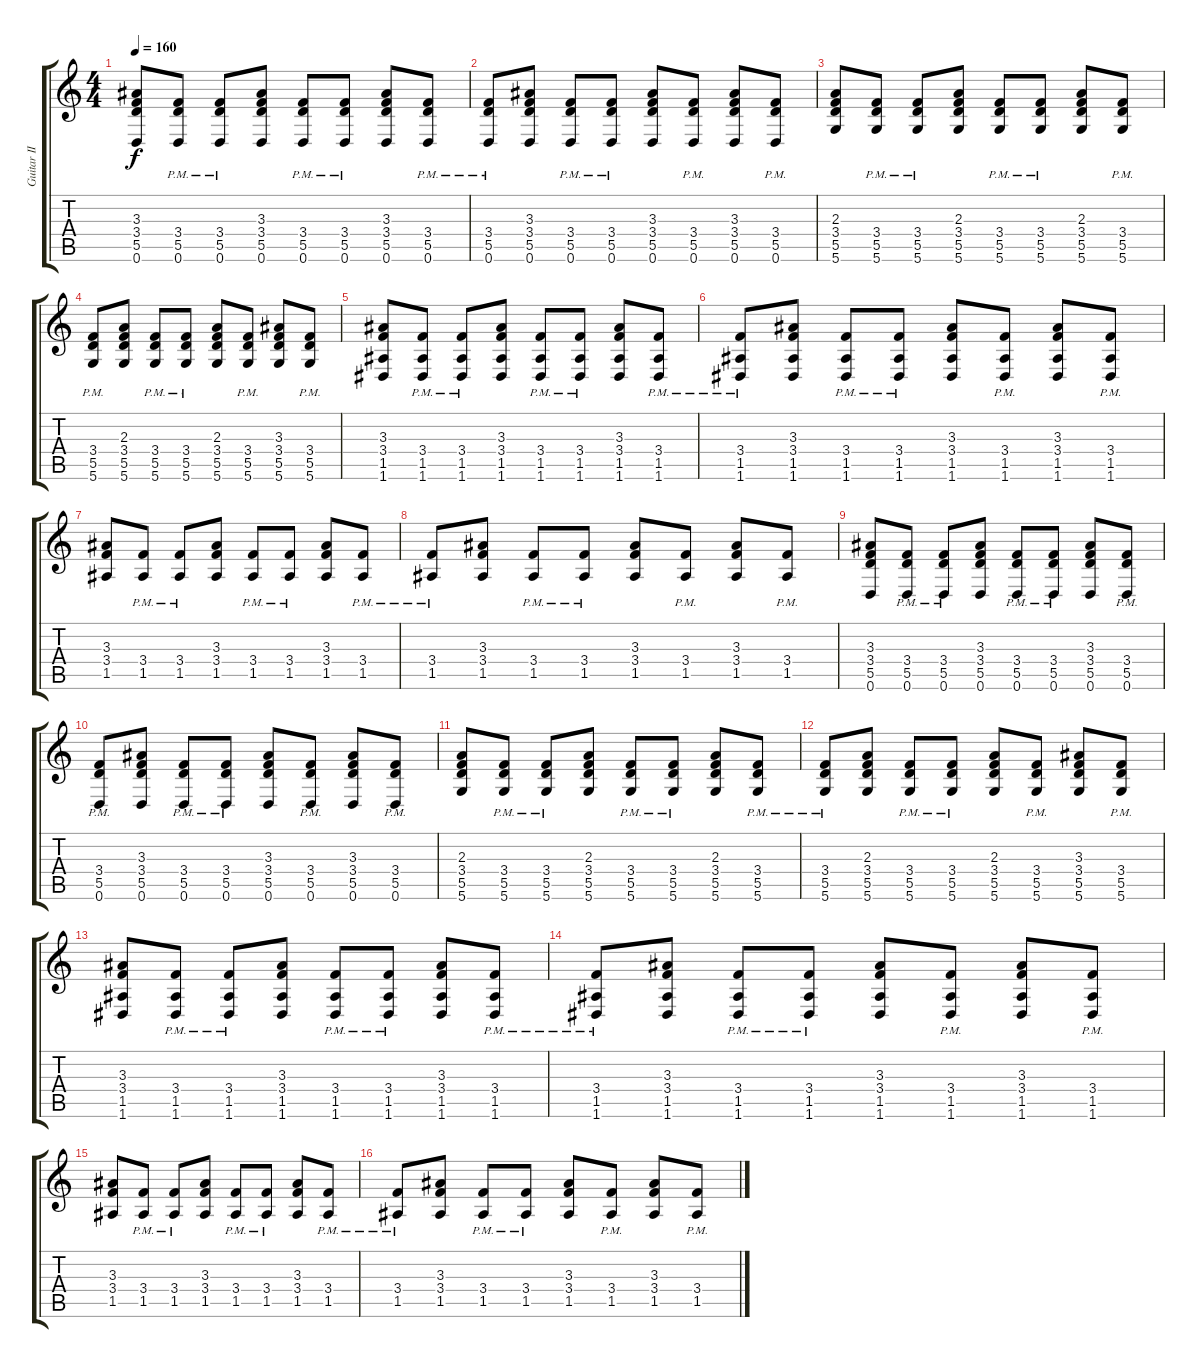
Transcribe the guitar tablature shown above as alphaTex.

\track ("Guitar II" "Guitar II") {instrument distortionguitar}
\staff {score tabs}
\tuning (E4 B3 G3 D3 A2 D2) {hide}
\ts (4 4)
\tempo 160
\clef g2
\ks c
(3.3 3.4 5.5 0.6).8{dy f} (3.4{pm} 5.5{pm} 0.6{pm}).8 (3.4{pm} 5.5{pm} 0.6{pm}).8 (3.3 3.4 5.5 0.6).8 (3.4{pm} 5.5{pm} 0.6{pm}).8 (3.4{pm} 5.5{pm} 0.6{pm}).8 (3.3 3.4 5.5 0.6).8 (3.4{pm} 5.5{pm} 0.6{pm}).8 |
(3.4{pm} 5.5{pm} 0.6{pm}).8 (3.3 3.4 5.5 0.6).8 (3.4{pm} 5.5{pm} 0.6{pm}).8 (3.4{pm} 5.5{pm} 0.6{pm}).8 (3.3 3.4 5.5 0.6).8 (3.4{pm} 5.5{pm} 0.6{pm}).8 (3.3 3.4 5.5 0.6).8 (3.4{pm} 5.5{pm} 0.6{pm}).8 |
(2.3 3.4 5.5 5.6).8 (3.4{pm} 5.5{pm} 5.6{pm}).8 (3.4{pm} 5.5{pm} 5.6{pm}).8 (2.3 3.4 5.5 5.6).8 (3.4{pm} 5.5{pm} 5.6{pm}).8 (3.4{pm} 5.5{pm} 5.6{pm}).8 (2.3 3.4 5.5 5.6).8 (3.4{pm} 5.5{pm} 5.6{pm}).8 |
(3.4{pm} 5.5{pm} 5.6{pm}).8 (2.3 3.4 5.5 5.6).8 (3.4{pm} 5.5{pm} 5.6{pm}).8 (3.4{pm} 5.5{pm} 5.6{pm}).8 (2.3 3.4 5.5 5.6).8 (3.4{pm} 5.5{pm} 5.6{pm}).8 (3.3 3.4 5.5 5.6).8 (3.4{pm} 5.5{pm} 5.6{pm}).8 |
(3.3 3.4 1.5 1.6).8 (3.4{pm} 1.5{pm} 1.6{pm}).8 (3.4{pm} 1.5{pm} 1.6{pm}).8 (3.3 3.4 1.5 1.6).8 (3.4{pm} 1.5{pm} 1.6{pm}).8 (3.4{pm} 1.5{pm} 1.6{pm}).8 (3.3 3.4 1.5 1.6).8 (3.4{pm} 1.5{pm} 1.6{pm}).8 |
(3.4{pm} 1.5{pm} 1.6{pm}).8 (3.3 3.4 1.5 1.6).8 (3.4{pm} 1.5{pm} 1.6{pm}).8 (3.4{pm} 1.5{pm} 1.6{pm}).8 (3.3 3.4 1.5 1.6).8 (3.4{pm} 1.5{pm} 1.6{pm}).8 (3.3 3.4 1.5 1.6).8 (3.4{pm} 1.5{pm} 1.6{pm}).8 |
(3.3 3.4 1.5).8 (3.4{pm} 1.5{pm}).8 (3.4{pm} 1.5{pm}).8 (3.3 3.4 1.5).8 (3.4{pm} 1.5{pm}).8 (3.4{pm} 1.5{pm}).8 (3.3 3.4 1.5).8 (3.4{pm} 1.5{pm}).8 |
(3.4{pm} 1.5{pm}).8 (3.3 3.4 1.5).8 (3.4{pm} 1.5{pm}).8 (3.4{pm} 1.5{pm}).8 (3.3 3.4 1.5).8 (3.4{pm} 1.5{pm}).8 (3.3 3.4 1.5).8 (3.4{pm} 1.5{pm}).8 |
(3.3 3.4 5.5 0.6).8 (3.4{pm} 5.5{pm} 0.6{pm}).8 (3.4{pm} 5.5{pm} 0.6{pm}).8 (3.3 3.4 5.5 0.6).8 (3.4{pm} 5.5{pm} 0.6{pm}).8 (3.4{pm} 5.5{pm} 0.6{pm}).8 (3.3 3.4 5.5 0.6).8 (3.4{pm} 5.5{pm} 0.6{pm}).8 |
(3.4{pm} 5.5{pm} 0.6{pm}).8 (3.3 3.4 5.5 0.6).8 (3.4{pm} 5.5{pm} 0.6{pm}).8 (3.4{pm} 5.5{pm} 0.6{pm}).8 (3.3 3.4 5.5 0.6).8 (3.4{pm} 5.5{pm} 0.6{pm}).8 (3.3 3.4 5.5 0.6).8 (3.4{pm} 5.5{pm} 0.6{pm}).8 |
(2.3 3.4 5.5 5.6).8 (3.4{pm} 5.5{pm} 5.6{pm}).8 (3.4{pm} 5.5{pm} 5.6{pm}).8 (2.3 3.4 5.5 5.6).8 (3.4{pm} 5.5{pm} 5.6{pm}).8 (3.4{pm} 5.5{pm} 5.6{pm}).8 (2.3 3.4 5.5 5.6).8 (3.4{pm} 5.5{pm} 5.6{pm}).8 |
(3.4{pm} 5.5{pm} 5.6{pm}).8 (2.3 3.4 5.5 5.6).8 (3.4{pm} 5.5{pm} 5.6{pm}).8 (3.4{pm} 5.5{pm} 5.6{pm}).8 (2.3 3.4 5.5 5.6).8 (3.4{pm} 5.5{pm} 5.6{pm}).8 (3.3 3.4 5.5 5.6).8 (3.4{pm} 5.5{pm} 5.6{pm}).8 |
(3.3 3.4 1.5 1.6).8 (3.4{pm} 1.5{pm} 1.6{pm}).8 (3.4{pm} 1.5{pm} 1.6{pm}).8 (3.3 3.4 1.5 1.6).8 (3.4{pm} 1.5{pm} 1.6{pm}).8 (3.4{pm} 1.5{pm} 1.6{pm}).8 (3.3 3.4 1.5 1.6).8 (3.4{pm} 1.5{pm} 1.6{pm}).8 |
(3.4{pm} 1.5{pm} 1.6{pm}).8 (3.3 3.4 1.5 1.6).8 (3.4{pm} 1.5{pm} 1.6{pm}).8 (3.4{pm} 1.5{pm} 1.6{pm}).8 (3.3 3.4 1.5 1.6).8 (3.4{pm} 1.5{pm} 1.6{pm}).8 (3.3 3.4 1.5 1.6).8 (3.4{pm} 1.5{pm} 1.6{pm}).8 |
(3.3 3.4 1.5).8 (3.4{pm} 1.5{pm}).8 (3.4{pm} 1.5{pm}).8 (3.3 3.4 1.5).8 (3.4{pm} 1.5{pm}).8 (3.4{pm} 1.5{pm}).8 (3.3 3.4 1.5).8 (3.4{pm} 1.5{pm}).8 |
(3.4{pm} 1.5{pm}).8 (3.3 3.4 1.5).8 (3.4{pm} 1.5{pm}).8 (3.4{pm} 1.5{pm}).8 (3.3 3.4 1.5).8 (3.4{pm} 1.5{pm}).8 (3.3 3.4 1.5).8 (3.4{pm} 1.5{pm}).8
